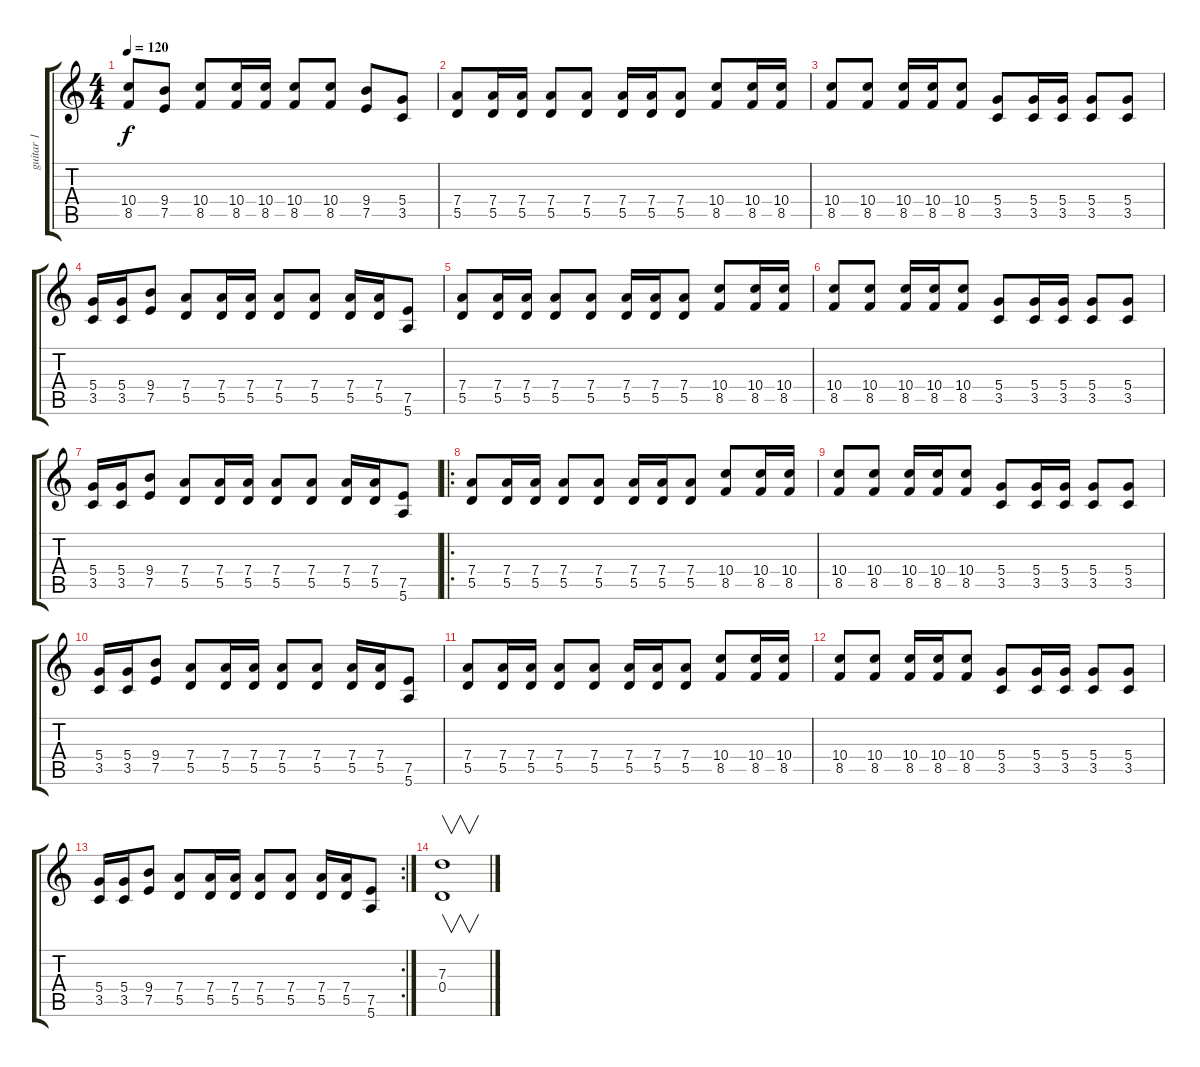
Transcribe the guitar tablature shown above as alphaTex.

\track ("guitar 1" "guitar 1") {instrument distortionguitar}
\staff {score tabs}
\tuning (E4 B3 G3 D3 A2 E2) {hide}
\ts (4 4)
\tempo 120
\clef g2
\ks c
(10.4 8.5).8{dy f} (9.4 7.5).8 (10.4 8.5).8 (10.4 8.5).16 (10.4 8.5).16 (10.4 8.5).8 (10.4 8.5).8 (9.4 7.5).8 (5.4 3.5).8 |
(7.4 5.5).8{instrument acousticguitarsteel} (7.4 5.5).16 (7.4 5.5).16 (7.4 5.5).8 (7.4 5.5).8 (7.4 5.5).16 (7.4 5.5).16 (7.4 5.5).8 (10.4 8.5).8 (10.4 8.5).16 (10.4 8.5).16 |
(10.4 8.5).8 (10.4 8.5).8 (10.4 8.5).16 (10.4 8.5).16 (10.4 8.5).8 (5.4 3.5).8 (5.4 3.5).16 (5.4 3.5).16 (5.4 3.5).8 (5.4 3.5).8 |
(5.4 3.5).16 (5.4 3.5).16 (9.4 7.5).8 (7.4 5.5).8 (7.4 5.5).16 (7.4 5.5).16 (7.4 5.5).8 (7.4 5.5).8 (7.4 5.5).16 (7.4 5.5).16 (7.5 5.6).8 |
(7.4 5.5).8{instrument acousticguitarsteel} (7.4 5.5).16 (7.4 5.5).16 (7.4 5.5).8 (7.4 5.5).8 (7.4 5.5).16 (7.4 5.5).16 (7.4 5.5).8 (10.4 8.5).8 (10.4 8.5).16 (10.4 8.5).16 |
(10.4 8.5).8 (10.4 8.5).8 (10.4 8.5).16 (10.4 8.5).16 (10.4 8.5).8 (5.4 3.5).8 (5.4 3.5).16 (5.4 3.5).16 (5.4 3.5).8 (5.4 3.5).8 |
(5.4 3.5).16 (5.4 3.5).16 (9.4 7.5).8 (7.4 5.5).8 (7.4 5.5).16 (7.4 5.5).16 (7.4 5.5).8 (7.4 5.5).8 (7.4 5.5).16 (7.4 5.5).16 (7.5 5.6).8 |
\ro
(7.4 5.5).8{instrument distortionguitar} (7.4 5.5).16 (7.4 5.5).16 (7.4 5.5).8 (7.4 5.5).8 (7.4 5.5).16 (7.4 5.5).16 (7.4 5.5).8 (10.4 8.5).8 (10.4 8.5).16 (10.4 8.5).16 |
(10.4 8.5).8 (10.4 8.5).8 (10.4 8.5).16 (10.4 8.5).16 (10.4 8.5).8 (5.4 3.5).8 (5.4 3.5).16 (5.4 3.5).16 (5.4 3.5).8 (5.4 3.5).8 |
(5.4 3.5).16 (5.4 3.5).16 (9.4 7.5).8 (7.4 5.5).8 (7.4 5.5).16 (7.4 5.5).16 (7.4 5.5).8 (7.4 5.5).8 (7.4 5.5).16 (7.4 5.5).16 (7.5 5.6).8 |
(7.4 5.5).8{instrument distortionguitar} (7.4 5.5).16{instrument distortionguitar} (7.4 5.5).16 (7.4 5.5).8 (7.4 5.5).8 (7.4 5.5).16 (7.4 5.5).16 (7.4 5.5).8 (10.4 8.5).8 (10.4 8.5).16 (10.4 8.5).16 |
(10.4 8.5).8 (10.4 8.5).8 (10.4 8.5).16 (10.4 8.5).16 (10.4 8.5).8 (5.4 3.5).8 (5.4 3.5).16 (5.4 3.5).16 (5.4 3.5).8 (5.4 3.5).8 |
\rc 2
(5.4 3.5).16 (5.4 3.5).16 (9.4 7.5).8 (7.4 5.5).8 (7.4 5.5).16 (7.4 5.5).16 (7.4 5.5).8 (7.4 5.5).8 (7.4 5.5).16 (7.4 5.5).16 (7.5 5.6).8 |
(7.3 0.4).1{v}
